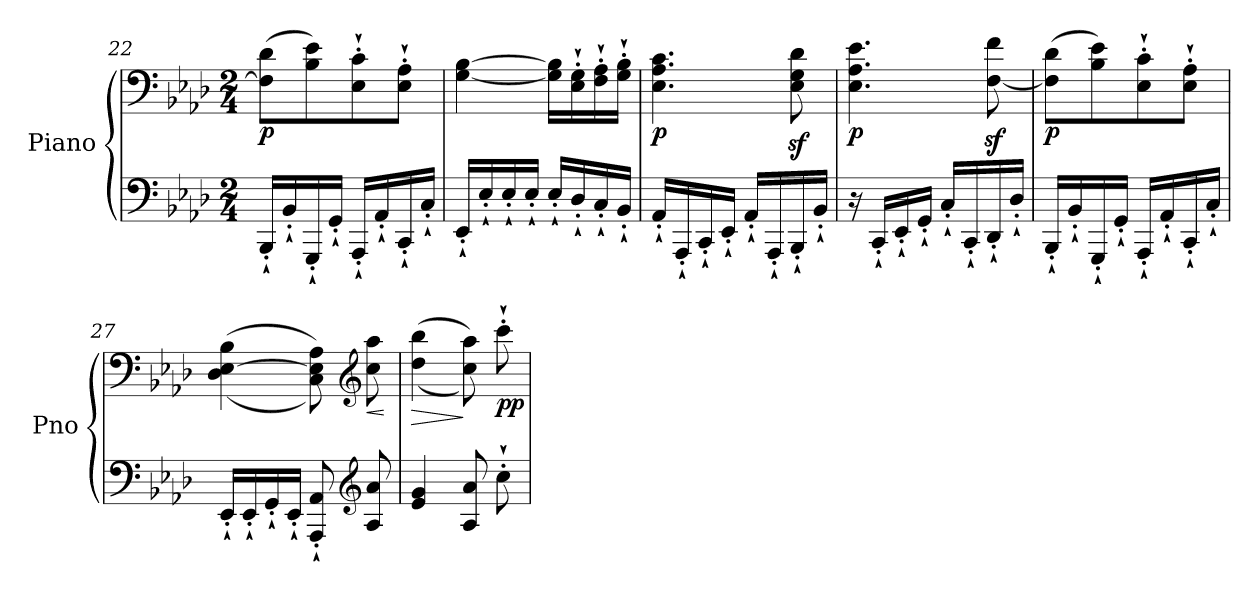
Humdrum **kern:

**kern	**kern	**dynam
*part1	*part1	*part1
*staff2	*staff1	*staff1/2
*I"Piano	*	*
*I'Pno	*	*
*clefF4	*clefF4	*
*k[b-e-a-d-]	*k[b-e-a-d-]	*
*A-:	*A-:	*
*M2/4	*M2/4	*
=22	=22	=22
!	!	!LO:DY:b
16BBB-`'/LL	(8F\] 8d-\L	p
16BB-`'/	.	.
16GGG`'/	8B-\ 8e-\)	.
16GG`'/JJ	.	.
16AAA-`'/LL	8E-\`' 8c\`'	.
16AA-`'/	.	.
16CC`'/	8E-\`' 8A-\`'J	.
16C`'/JJ	.	.
=23	=23	=23
16EE-`'/LL	[4G\ [4B-\	.
16E-`'/	.	.
16E-`'/	.	.
16E-`'/JJ	.	.
16E-`'/LL	16G\] 16B-\]LL	.
16D-`'/	16E-\`' 16G\`'	.
16C`'/	16F\`' 16A-\`'	.
16BB-`'/JJ	16G\`' 16B-\`'JJ	.
!!LO:LB:g=z
=24	=24	=24
!	!	!LO:DY:b
16AA-`'/LL	4.E-\ 4.A-\ 4.c\	p
16AAA-`'/	.	.
16CC`'/	.	.
16EE-`'/JJ	.	.
16AA-`'/LL	.	.
16AAA-`'/	.	.
16BBB-`'/	8E-\z< 8G\z< 8d-\z<	.
16BB-`'/JJ	.	.
=25	=25	=25
!	!	!LO:DY:b
16r	4.E-\ 4.A-\ 4.e-\	p
16CC`'/LL	.	.
16EE-`'/	.	.
16GG`'/JJ	.	.
16C`'/LL	.	.
16CC`'/	.	.
16DD-`'/	[8F\z< 8f\z<	.
16D-`'/JJ	.	.
=26	=26	=26
!	!	!LO:DY:b
16BBB-`'/LL	(8F\] 8d-\L	p
16BB-`'/	.	.
16GGG`'/	8B-\ 8e-\)	.
16GG`'/JJ	.	.
16AAA-`'/LL	8E-\`' 8c\`'	.
16AA-`'/	.	.
16CC`'/	8E-\`' 8A-\`'J	.
16C`'/JJ	.	.
=27	=27	=27
16EE-`'/LL	((4D-\ [4E-\ 4B-\	.
16EE-`'/	.	.
16GG`'/	.	.
16EE-`'/JJ	.	.
8AAA-/`' 8AA-/`'	8C\ 8E-\] 8A-\))	.
*clefG2	*clefG2	*
!	!	!LO:HP:b
8A-/ 8a-/	8cc\ 8aa-\	<
.	.	[
=28	=28	=28
!	!	!LO:HP:b
4e-/ 4g/	((4dd-\ 4bb-\	>
8A-/ 8a-/	8cc\ 8aa-\))	]
!	!	!LO:DY:b
8cc`'\	8ccc`'\	pp
=	=	=
*-	*-	*-
